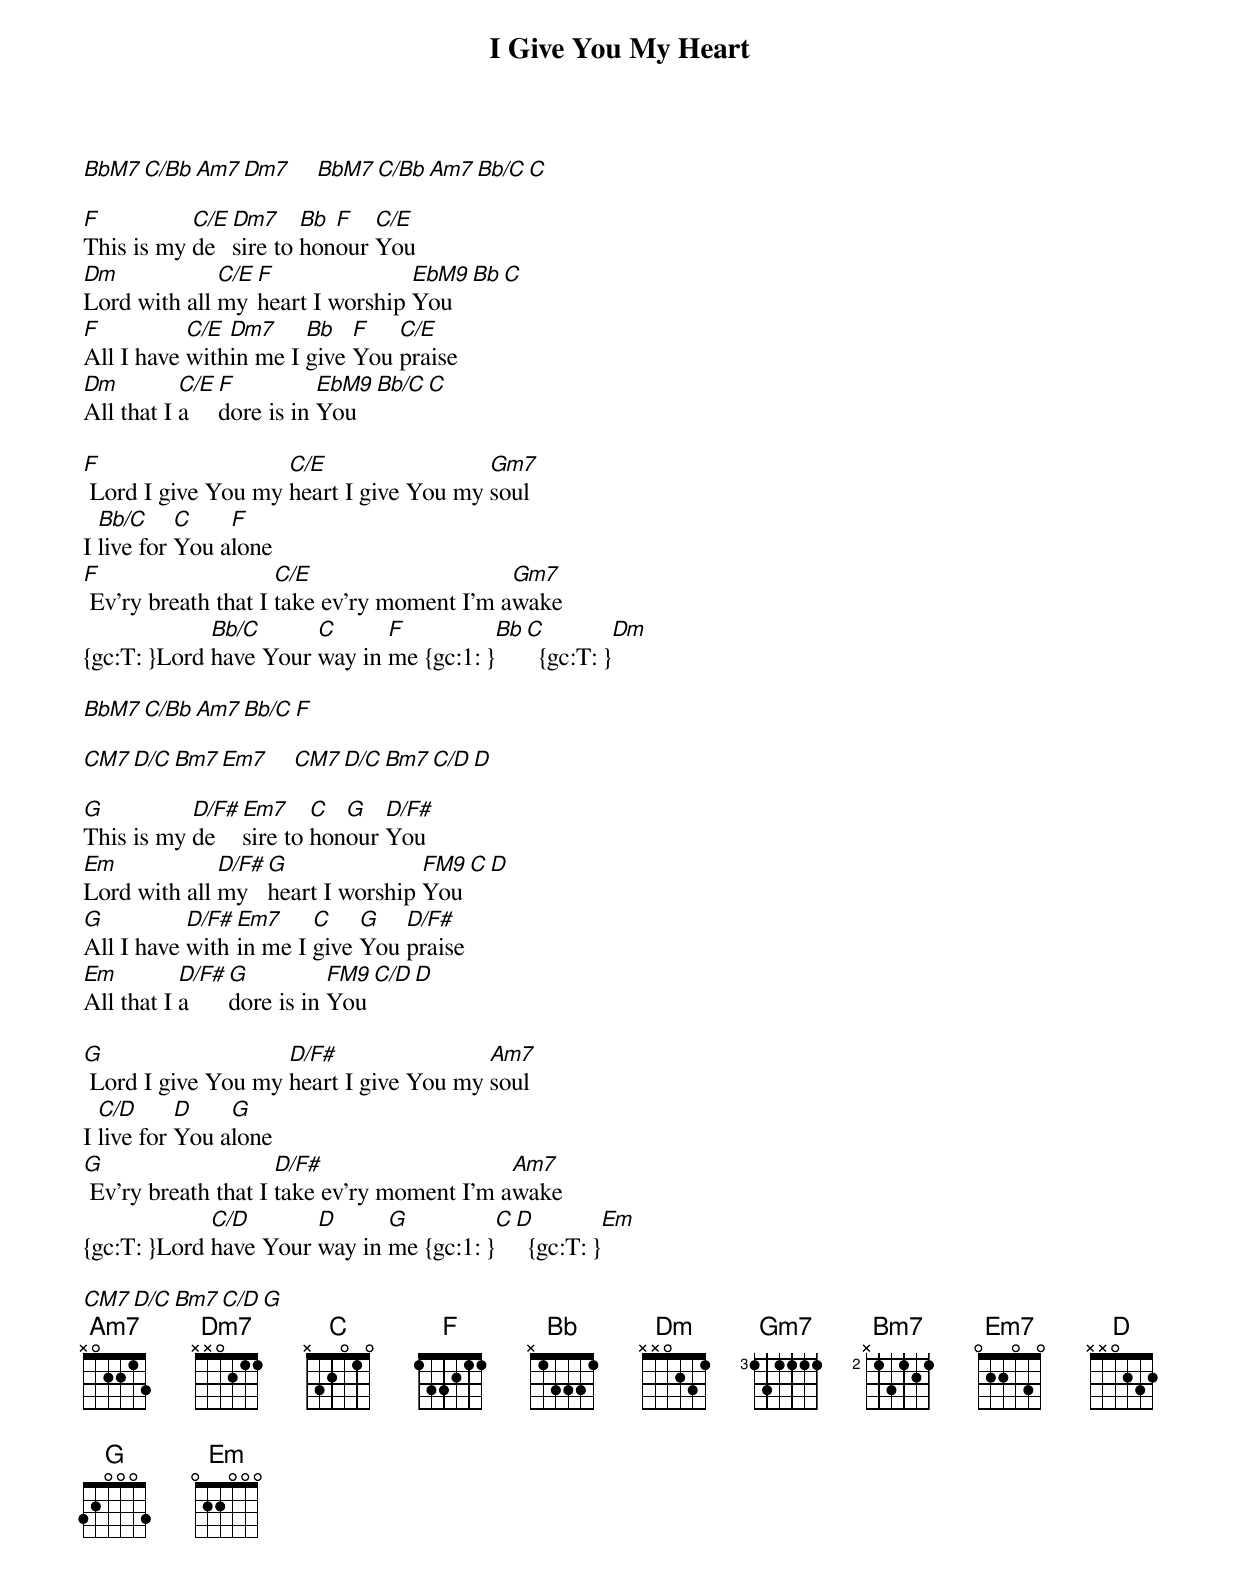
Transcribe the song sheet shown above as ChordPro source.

{title: I Give You My Heart}
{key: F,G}
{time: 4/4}
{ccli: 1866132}
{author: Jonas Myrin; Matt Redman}
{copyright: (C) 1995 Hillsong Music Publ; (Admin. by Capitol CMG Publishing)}

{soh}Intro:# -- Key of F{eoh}
[BbM7][C/Bb][Am7][Dm7]    [BbM7][C/Bb][Am7][Bb/C][C]

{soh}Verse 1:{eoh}
[F]This is my [C/E]de[Dm7]sire to [Bb]hon[F]our [C/E]You
[Dm]Lord with all [C/E]my [F]heart I worship [EbM9]You [Bb][C]
[F]All I have [C/E]with[Dm7]in me I [Bb]give [F]You [C/E]praise
[Dm]All that I [C/E]a[F]dore is in [EbM9]You [Bb/C][C]

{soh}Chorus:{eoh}
[F] Lord I give You my [C/E]heart I give You my [Gm7]soul
I [Bb/C]live for [C]You a[F]lone
[F] Ev'ry breath that I [C/E]take ev'ry moment I'm a[Gm7]wake
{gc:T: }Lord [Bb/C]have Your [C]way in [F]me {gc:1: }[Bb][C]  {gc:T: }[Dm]

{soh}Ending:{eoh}
[BbM7][C/Bb][Am7][Bb/C][F]

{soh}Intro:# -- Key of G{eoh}
[CM7][D/C][Bm7][Em7]    [CM7][D/C][Bm7][C/D][D]

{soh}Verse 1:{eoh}
[G]This is my [D/F#]de[Em7]sire to [C]hon[G]our [D/F#]You
[Em]Lord with all [D/F#]my [G]heart I worship [FM9]You [C][D]
[G]All I have [D/F#]with[Em7]in me I [C]give [G]You [D/F#]praise
[Em]All that I [D/F#]a[G]dore is in [FM9]You [C/D][D]

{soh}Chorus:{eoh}
[G] Lord I give You my [D/F#]heart I give You my [Am7]soul
I [C/D]live for [D]You a[G]lone
[G] Ev'ry breath that I [D/F#]take ev'ry moment I'm a[Am7]wake
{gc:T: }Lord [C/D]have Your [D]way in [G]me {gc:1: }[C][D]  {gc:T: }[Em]

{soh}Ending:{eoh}
[CM7][D/C][Bm7][C/D][G]
